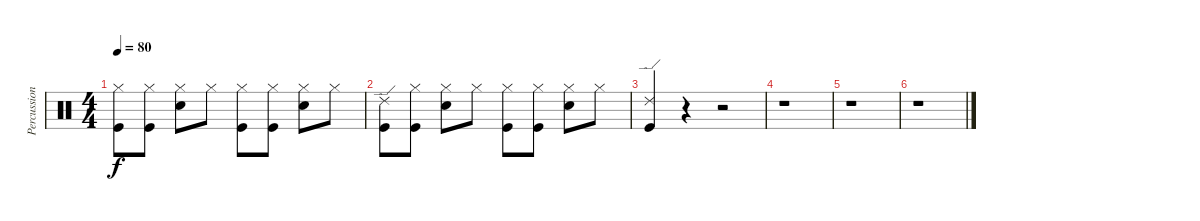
\track ("Percussions" "Percussion") {instrument percussion}
\staff {score}
\articulation defaults
\ts (4 4)
\tempo 80
\clef neutral
\ks c
("Hi-Hat (closed)" "Kick (hit)").8{dy f} ("Hi-Hat (closed)" "Kick (hit)").8 ("Hi-Hat (closed)" "Snare (hit) 2").8 "Hi-Hat (closed)".8 ("Hi-Hat (closed)" "Kick (hit)").8 ("Hi-Hat (closed)" "Kick (hit)").8 ("Hi-Hat (closed)" "Snare (hit) 2").8 "Hi-Hat (closed)".8 |
("Ride (edge) 2" "Kick (hit)").8 ("Hi-Hat (closed)" "Kick (hit)").8 ("Hi-Hat (closed)" "Snare (hit) 2").8 "Hi-Hat (closed)".8 ("Hi-Hat (closed)" "Kick (hit)").8 ("Hi-Hat (closed)" "Kick (hit)").8 ("Hi-Hat (closed)" "Snare (hit) 2").8 "Hi-Hat (closed)".8 |
("Ride (edge) 2" "Kick (hit)").4 r.4 r.2 |
r.1 |
r.1 |
r.1
